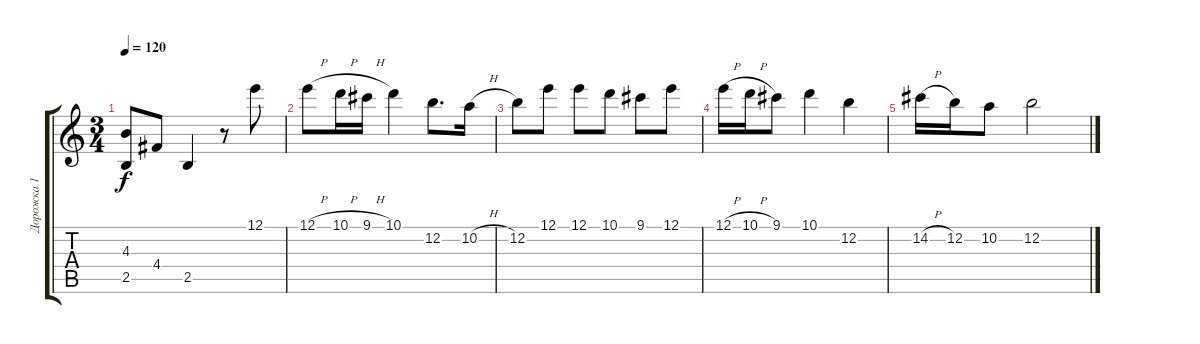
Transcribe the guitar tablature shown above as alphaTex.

\track ("Дорожка 1" "Дорожка 1") {instrument acousticguitarsteel}
\staff {score tabs}
\tuning (E4 B3 G3 D3 A2 E2) {hide}
\ts (3 4)
\tempo 120
\clef g2
\ks c
(4.3 2.5).8{dy f} 4.4.8 2.5.4 r.8 12.1.8 |
12.1{h}.8 10.1{h}.16 9.1{h}.16 10.1.4 12.2.8{d} 10.2{h}.16 |
12.2.8 12.1.8 12.1.8 10.1.8 9.1.8 12.1.8 |
12.1{h}.16 10.1{h}.16 9.1.8 10.1.4 12.2.4 |
14.2{h}.16 12.2.16 10.2.8 12.2.2
